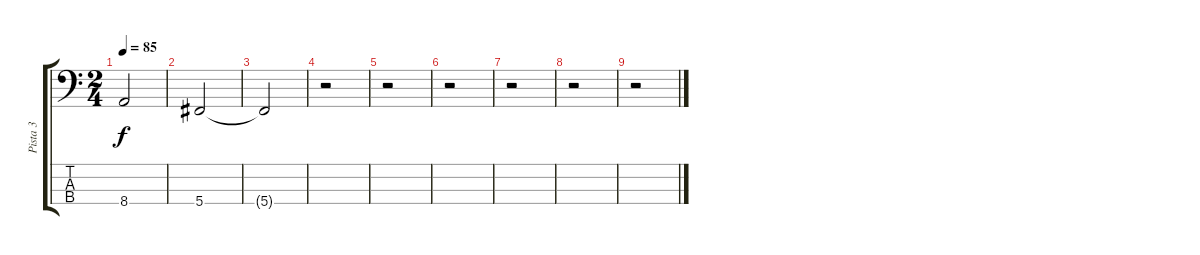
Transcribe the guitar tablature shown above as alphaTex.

\track ("Pista 3" "Pista 3") {instrument electricbasspick}
\staff {score tabs}
\tuning (E2 B1 Gb1 Db1) {hide}
\ts (2 4)
\tempo 85
\clef f4
\ks c
8.4{t}.2{dy f} |
5.4.2 |
5.4{t}.2 |
r.2 |
r.2 |
r.2 |
r.2 |
r.2 |
r.2
